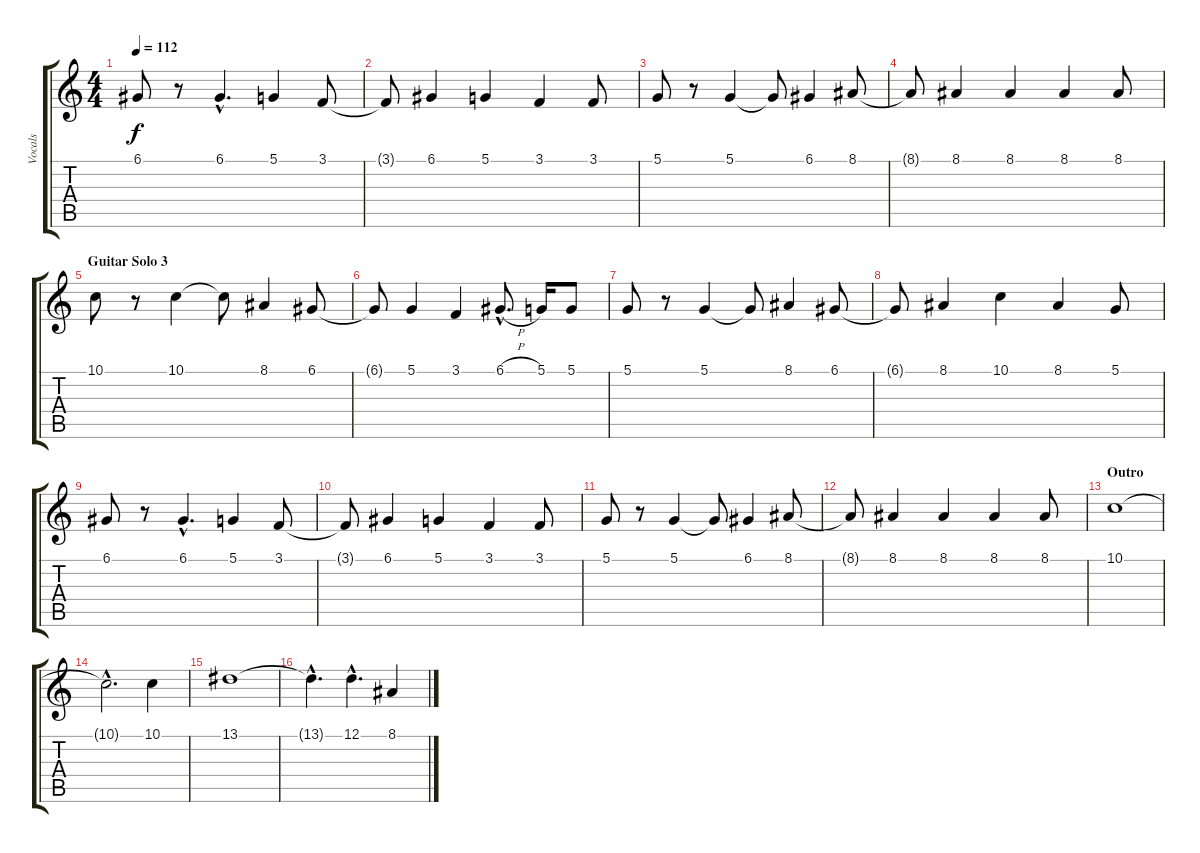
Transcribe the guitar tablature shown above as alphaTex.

\track ("Vocals" "Vocals") {instrument lead6voice}
\staff {score tabs}
\tuning (D4 A3 F3 C3 G2 D2) {hide}
\ts (4 4)
\tempo 112
\clef g2
\ks c
6.1.8{dy f} r.8 6.1{hac}.4{d} 5.1.4 3.1.8 |
3.1{t}.8 6.1.4 5.1.4 3.1.4 3.1.8 |
5.1.8 r.8 5.1.4 5.1{t}.8 6.1.4 8.1.8 |
8.1{t}.8 8.1.4 8.1.4 8.1.4 8.1.8 |
\section ("" "Guitar Solo 3")
10.1.8 r.8 10.1.4 10.1{t}.8 8.1.4 6.1.8 |
6.1{t}.8 5.1.4 3.1.4 6.1{h hac}.8{d} 5.1.16 5.1.8 |
5.1.8 r.8 5.1.4 5.1{t}.8 8.1.4 6.1.8 |
6.1{t}.8 8.1.4 10.1.4 8.1.4 5.1.8 |
6.1.8 r.8 6.1{hac}.4{d} 5.1.4 3.1.8 |
3.1{t}.8 6.1.4 5.1.4 3.1.4 3.1.8 |
5.1.8 r.8 5.1.4 5.1{t}.8 6.1.4 8.1.8 |
8.1{t}.8 8.1.4 8.1.4 8.1.4 8.1.8 |
\section ("" "Outro")
10.1.1 |
10.1{hac t}.2{d} 10.1.4 |
13.1.1 |
13.1{hac t}.4{d} 12.1{hac}.4{d} 8.1.4
